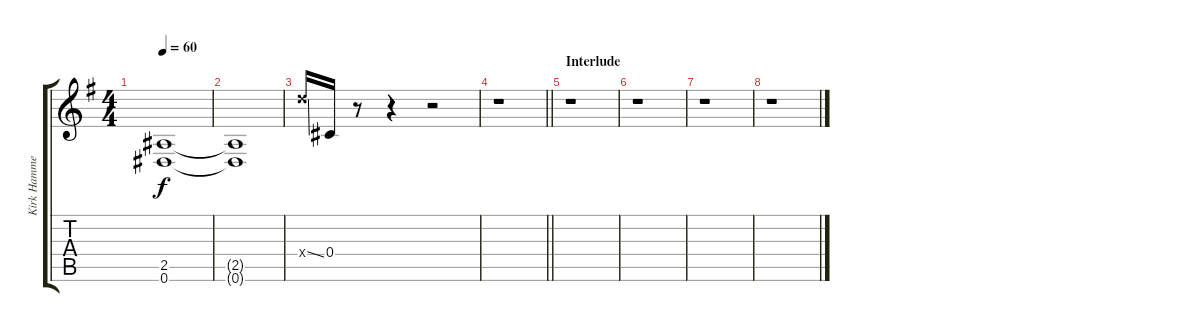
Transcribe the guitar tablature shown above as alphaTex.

\track ("Kirk Hammett [Guitar]" "Kirk Hamme") {instrument distortionguitar}
\staff {score tabs}
\tuning (Eb4 Bb3 Gb3 Db3 Ab2 Eb2) {hide}
\ts (4 4)
\tempo 60
\clef g2
\ks g
(2.5 0.6).1{dy f} |
(2.5{t} 0.6{t}).1 |
13.4{ss x}.16 0.4.16 r.8 r.4 r.2 |
\barLineRight lightlight
r.1 |
\section ("" "Interlude")
r.1 |
r.1 |
r.1 |
r.1
